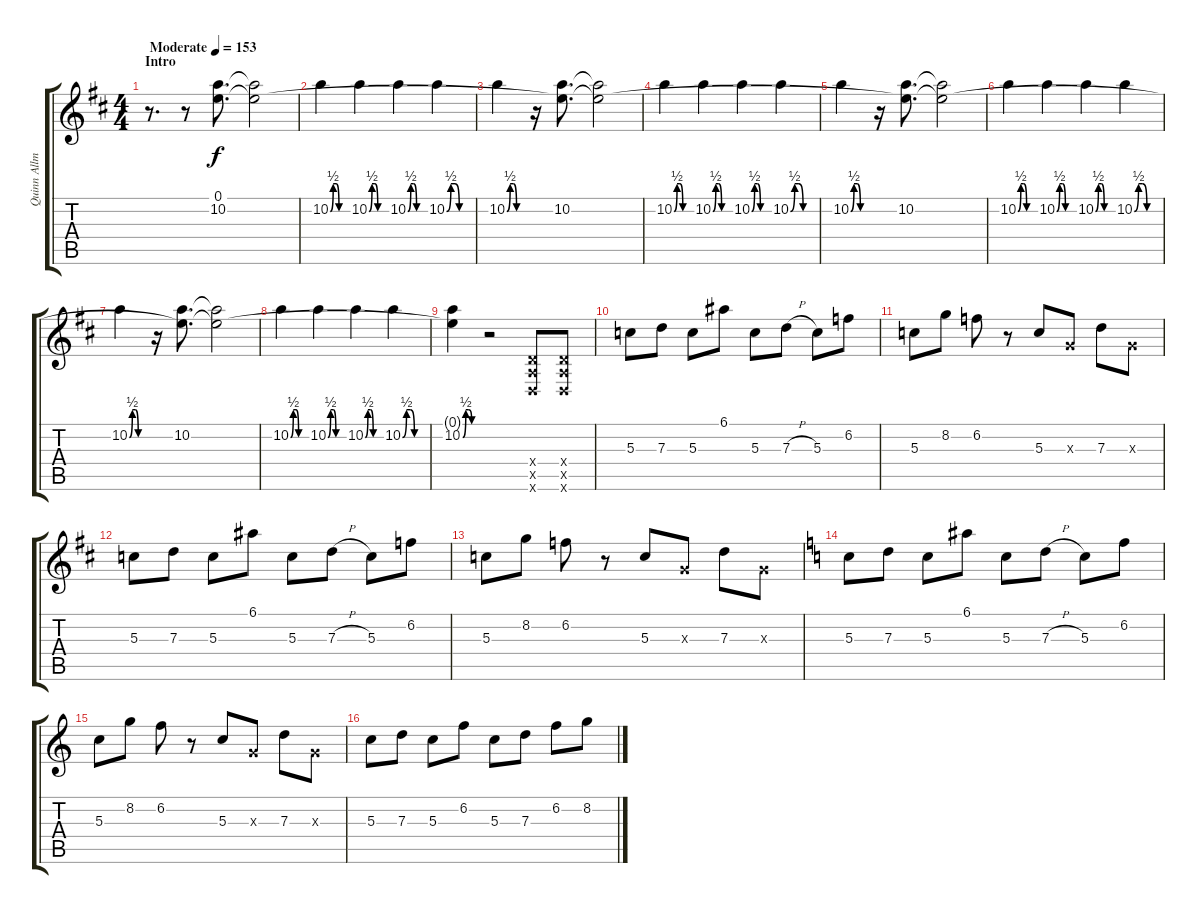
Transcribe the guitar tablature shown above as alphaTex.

\track ("Quinn Allman - Lead" "Quinn Allm") {instrument distortionguitar}
\staff {score tabs}
\tuning (E4 B3 G3 D3 A2 D2) {hide}
\ts (4 4)
\section ("" "Intro")
\tempo (153 "Moderate")
\clef g2
\ks d
r.8{d dy f instrument distortionguitar} r.8 (0.1 10.2).8{d volume 6} (0.1{t} 10.2{t}).2 |
10.2{be (custom 0 0 10 2 20 2 30 0 60 0)}.4 10.2{be (custom 0 0 10 2 20 2 30 0 60 0)}.4 10.2{be (custom 0 0 10 2 20 2 30 0 60 0)}.4 10.2{be (custom 0 0 10 2 20 2 30 0 60 0)}.4 |
10.2{be (custom 0 0 10 2 20 2 30 0 60 0)}.4 r.16 (0.1{t} 10.2).8{d} (0.1{t} 10.2{t}).2 |
10.2{be (custom 0 0 10 2 20 2 30 0 60 0)}.4 10.2{be (custom 0 0 10 2 20 2 30 0 60 0)}.4 10.2{be (custom 0 0 10 2 20 2 30 0 60 0)}.4 10.2{be (custom 0 0 10 2 20 2 30 0 60 0)}.4 |
10.2{be (custom 0 0 10 2 20 2 30 0 60 0)}.4 r.16 (0.1{t} 10.2).8{d} (0.1{t} 10.2{t}).2 |
10.2{be (custom 0 0 10 2 20 2 30 0 60 0)}.4 10.2{be (custom 0 0 10 2 20 2 30 0 60 0)}.4 10.2{be (custom 0 0 10 2 20 2 30 0 60 0)}.4 10.2{be (custom 0 0 10 2 20 2 30 0 60 0)}.4 |
10.2{be (custom 0 0 10 2 20 2 30 0 60 0)}.4 r.16 (0.1{t} 10.2).8{d} (0.1{t} 10.2{t}).2 |
10.2{be (custom 0 0 10 2 20 2 30 0 60 0)}.4 10.2{be (custom 0 0 10 2 20 2 30 0 60 0)}.4 10.2{be (custom 0 0 10 2 20 2 30 0 60 0)}.4 10.2{be (custom 0 0 10 2 20 2 30 0 60 0)}.4 |
(0.1{t} 10.2{be (custom 0 0 10 2 20 2 30 0 60 0)}).4 r.2 (0.4{x} 0.5{x} 0.6{x}).8 (0.4{x} 0.5{x} 0.6{x}).8 |
5.3.8{volume 10} 7.3.8 5.3.8 6.1.8 5.3.8 7.3{h}.8 5.3.8 6.2.8 |
5.3.8 8.2.8 6.2.8 r.8 5.3.8 0.3{x}.8 7.3.8 0.3{x}.8 |
5.3.8 7.3.8 5.3.8 6.1.8 5.3.8 7.3{h}.8 5.3.8 6.2.8 |
5.3.8 8.2.8 6.2.8 r.8 5.3.8 0.3{x}.8 7.3.8 0.3{x}.8 |
\ks c
5.3.8 7.3.8 5.3.8 6.1.8 5.3.8 7.3{h}.8 5.3.8 6.2.8 |
5.3.8 8.2.8 6.2.8 r.8 5.3.8 0.3{x}.8 7.3.8 0.3{x}.8 |
5.3.8 7.3.8 5.3.8 6.2.8 5.3.8 7.3.8 6.2.8 8.2.8
